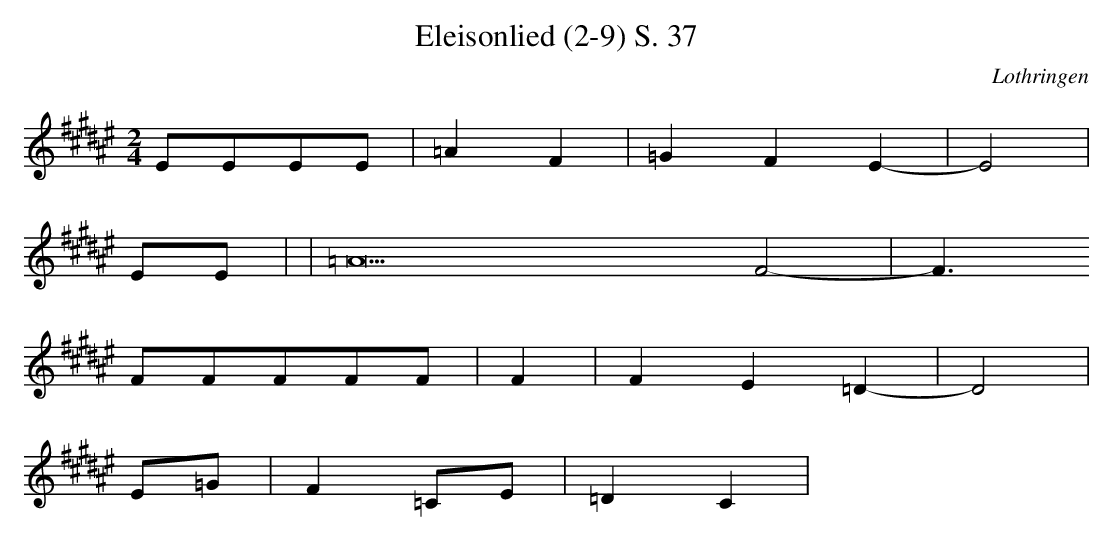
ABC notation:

X:1
T: Eleisonlied (2-9) S. 37
O: Lothringen
M: 2/4
L: 1/8
K: F#
EEEE | 4=A2F2 | =G2F2E2- | E4 |
EE | 62 | =A22F4- | F3
FFFFF | 4F2 | F2E2=D2- | D4 |
E=G | F2=CE | =D2C2 | 4
